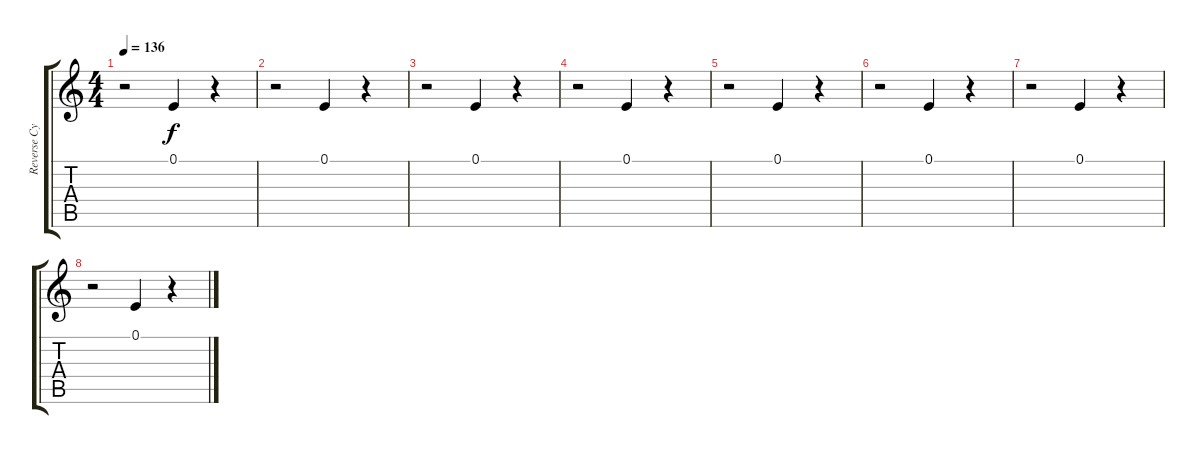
\track ("Reverse Cymbal" "Reverse Cy") {instrument reversecymbal}
\staff {score tabs}
\tuning (E4 B3 G3 D3 A2 E2) {hide}
\ts (4 4)
\tempo 136
\clef g2
\ks c
r.2{dy f} 0.1.4 r.4 |
r.2 0.1.4 r.4 |
r.2 0.1.4 r.4 |
r.2 0.1.4 r.4 |
r.2 0.1.4 r.4 |
r.2 0.1.4 r.4 |
r.2 0.1.4 r.4 |
r.2 0.1.4 r.4
